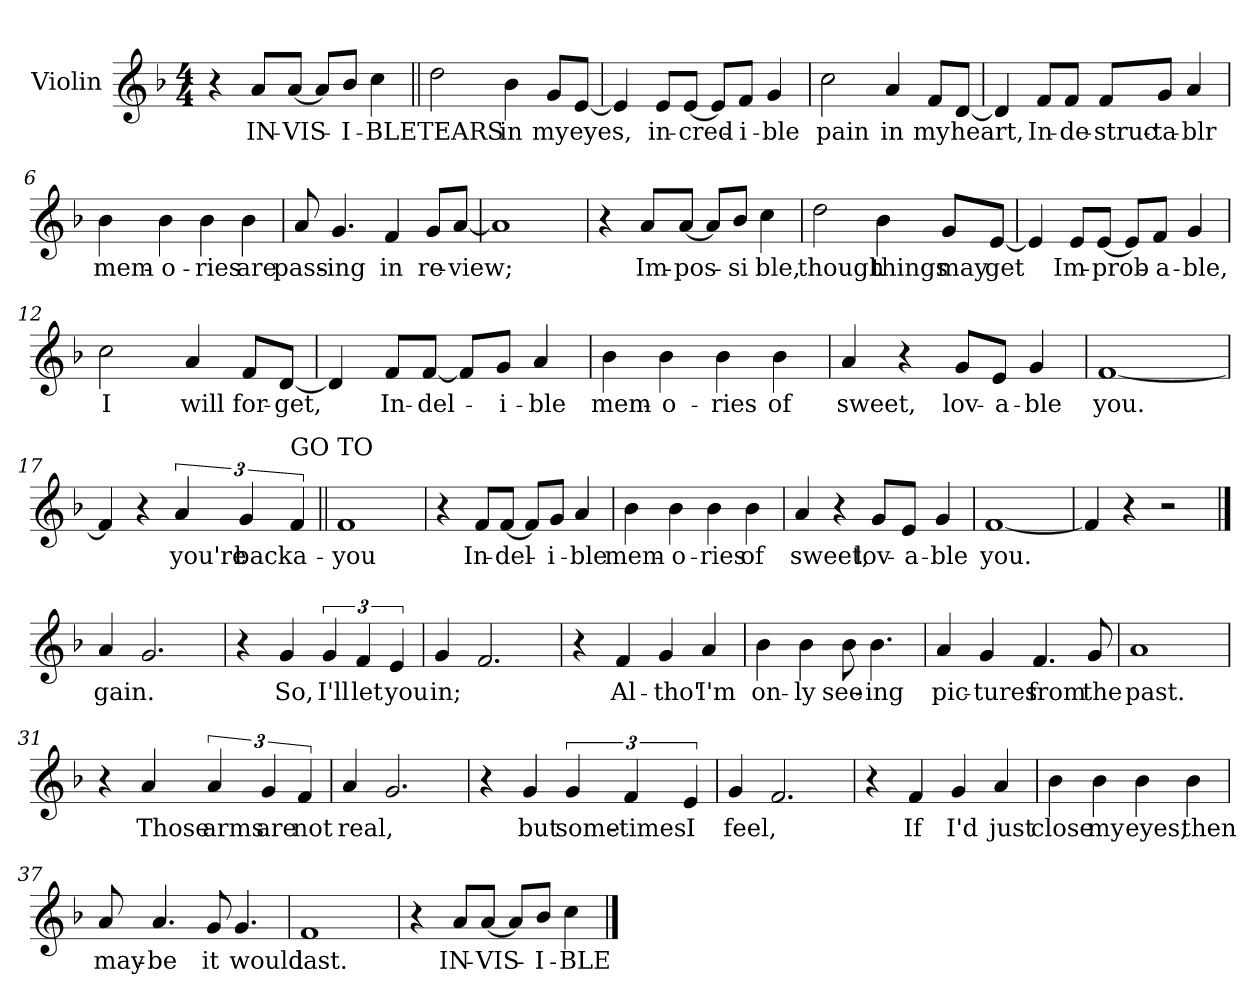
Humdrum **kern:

**kern	**text
*part1	*part1
*staff1	*staff1
*I"Violin	*
*I'Vln	*
*clefG2	*
*k[b-]	*
*F:	*
*M4/4	*
=1	=1
4r	.
8a/L	IN-
[8a/J	-VIS-
8a/L]	.
8b-/J	-I-
4cc\	-BLE
=2||	=2||
2dd\	TEARS
4b-\	in
8g/L	my
[8e/J	eyes,
=3	=3
4e/]	.
8e/L	in-
[8e/J	-cred-
8e/L]	.
8f/J	-i-
4g/	-ble
=4	=4
2cc\	pain
4a/	in
8f/L	my
[8d/J	heart,
=5	=5
4d/]	.
8f/L	In-
8f/J	-de-
8f/L	-struc-
8g/J	-ta-
4a/	-blr
!!LO:LB:g=z
=6	=6
4b-\	mem-
4b-\	-o-
4b-\	-ries
4b-\	are
=7	=7
8a/	pass-
4.g/	-ing
4f/	in
8g/L	re-
[8a/J	-view;
=8	=8
1a]	.
=9	=9
4r	.
8a/L	Im-
[8a/J	-pos-
8a/L]	.
8b-/J	-si
4cc\	ble,
=10	=10
2dd\	though
4b-\	things
8g/L	may
[8e/J	get
!!LO:LB:g=z
=11	=11
4e/]	.
8e/L	Im-
[8e/J	-prob-
8e/L]	.
8f/J	-a-
4g/	-ble,
=12	=12
2cc\	I
4a/	will
8f/L	for-
[8d/J	-get,
=13	=13
4d/]	.
8f/L	In-
[8f/J	-del-
8f/L]	.
8g/J	-i-
4a/	-ble
=14	=14
4b-\	mem-
4b-\	-o-
4b-\	-ries
4b-\	of
=15	=15
4a/	sweet,
4r	.
8g/L	lov-
8e/J	-a-
4g/	-ble
!!LO:LB:g=z
=16	=16
[1f	you.
=17	=17
4f/]	.
4r	.
6a/	you're
6g/	back
!LO:TX:a:t=GO TO	!
6f/	a-
=18||	=18||
1f	-you
=19	=19
4r	.
8f/L	In-
[8f/J	-del-
8f/L]	.
8g/J	-i-
4a/	-ble
=20	=20
4b-\	mem-
4b-\	-o-
4b-\	-ries
4b-\	of
!!LO:LB:g=z
=21	=21
4a/	sweet,
4r	.
8g/L	lov-
8e/J	-a-
4g/	-ble
=22	=22
[1f	you.
=23	=23
4f/]	.
4r	.
2r	.
==24	==24
4a/	gain.
2.g/	.
=25	=25
4r	.
4g/	So,
6g/	I'll
6f/	let
6e/	you
!!LO:LB:g=z
=26	=26
4g/	in;
2.f/	.
=27	=27
4r	.
4f/	Al-
4g/	-tho'
4a/	I'm
=28	=28
4b-\	on-
4b-\	-ly
8b-\	see-
4.b-\	-ing
=29	=29
4a/	pic-
4g/	-tures
4.f/	from
8g/	the
=30	=30
1a	past.
!!LO:LB:g=z
=31	=31
4r	.
4a/	Those
6a/	arms
6g/	are
6f/	not
=32	=32
4a/	real,
2.g/	.
=33	=33
4r	.
4g/	but
6g/	some-
6f/	-times
6e/	I
=34	=34
4g/	feel,
2.f/	.
=35	=35
4r	.
4f/	If
4g/	I'd
4a/	just
!!LO:LB:g=z
=36	=36
4b-\	close
4b-\	my
4b-\	eyes,
4b-\	then
=37	=37
8a/	may-
4.a/	-be
8g/	it
4.g/	would
=38	=38
1f	last.
=39	=39
4r	.
8a/L	IN-
[8a/J	-VIS-
8a/L]	.
8b-/J	-I-
4cc\	-BLE
==	==
*-	*-
